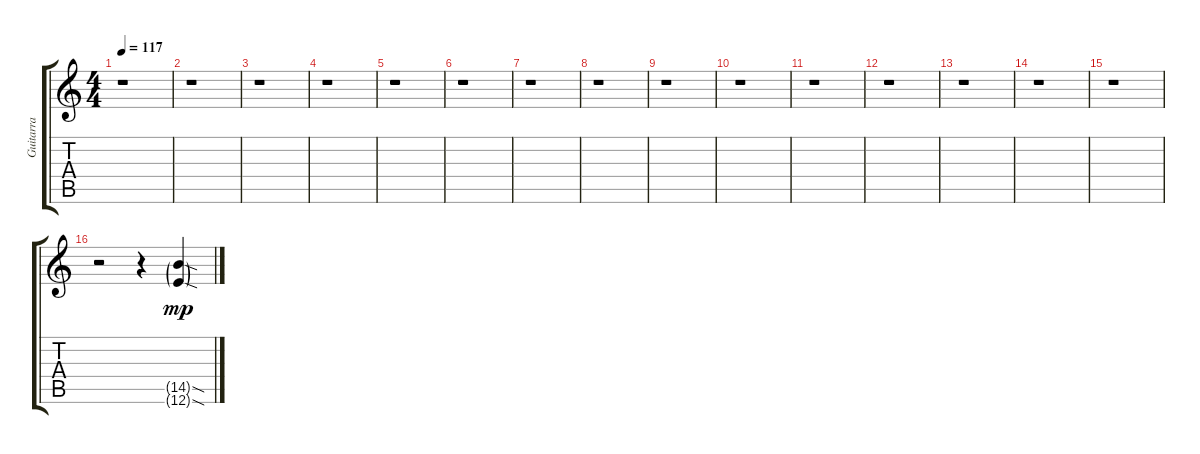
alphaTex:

\track ("Guitarra" "Guitarra") {instrument distortionguitar}
\staff {score tabs}
\tuning (E4 B3 G3 D3 A2 E2) {hide}
\ts (4 4)
\tempo 117
\clef g2
\ks c
r.1{dy f} |
r.1 |
r.1 |
r.1 |
r.1 |
r.1 |
r.1 |
r.1 |
r.1 |
r.1 |
r.1 |
r.1 |
r.1 |
r.1 |
r.1 |
r.2{volume 16} r.4 (14.5{sod g} 12.6{sod g}).4{dy mp}
